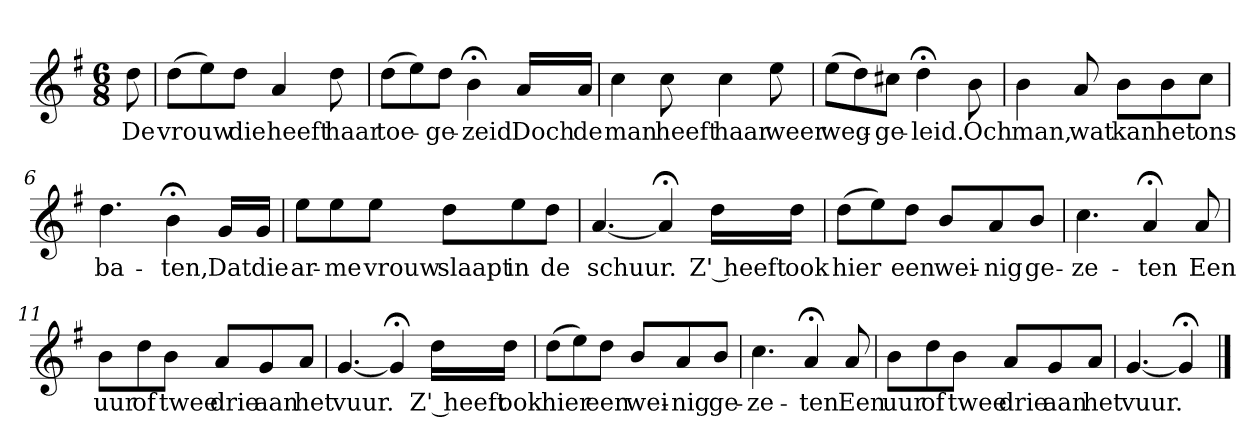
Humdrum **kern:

**kern	**text
*part1	*part1
*staff1	*staff1
*k[f#]	*
*G:	*
*M6/8	*
*MM120	*
=	=
8dd	De
=1	=1
(8ddL	vrouw
8ee)	.
8ddJ	die
4a	heeft
8dd	haar
=2	=2
(8ddL	toe-
8ee)	.
8ddJ	-ge-
4b;<	-zeid
16aLL	Doch
16aJJ	de
=3	=3
4cc	man
8cc	heeft
4cc	haar
8ee	weer
=4	=4
(8eeL	weg-
8dd)	.
8cc#XJ	-ge-
4dd;<	-leid.
8b	Och
=5	=5
4b	man,
8a	wat
8bL	kan
8b	het
8ccJ	ons
=6	=6
4.dd	ba-
4b;<	-ten,
16gLL	Dat
16gJJ	die
=7	=7
8eeL	ar-
8ee	-me
8eeJ	vrouw
8ddL	slaapt
8ee	in
8ddJ	de
=8	=8
[4.a	schuur.
4a;<]	.
16ddLL	Z' heeft
16ddJJ	ook
=9	=9
(8ddL	hier
8ee)	.
8ddJ	een
8bL	wei-
8a	-nig
8bJ	ge-
=10	=10
4.cc	-ze-
4a;<	-ten
8a	Een
=11	=11
8bL	uur
8dd	of
8bJ	twee
8aL	drie
8g	aan
8aJ	het
=12	=12
[4.g	vuur.
4g;<]	.
16ddLL	Z' heeft
16ddJJ	ook
=13	=13
(8ddL	hier
8ee)	.
8ddJ	een
8bL	wei-
8a	-nig
8bJ	ge-
=14	=14
4.cc	-ze-
4a;<	-ten
8a	Een
=15	=15
8bL	uur
8dd	of
8bJ	twee
8aL	drie
8g	aan
8aJ	het
=16	=16
[4.g	vuur.
4g;<]	.
==	==
*-	*-
